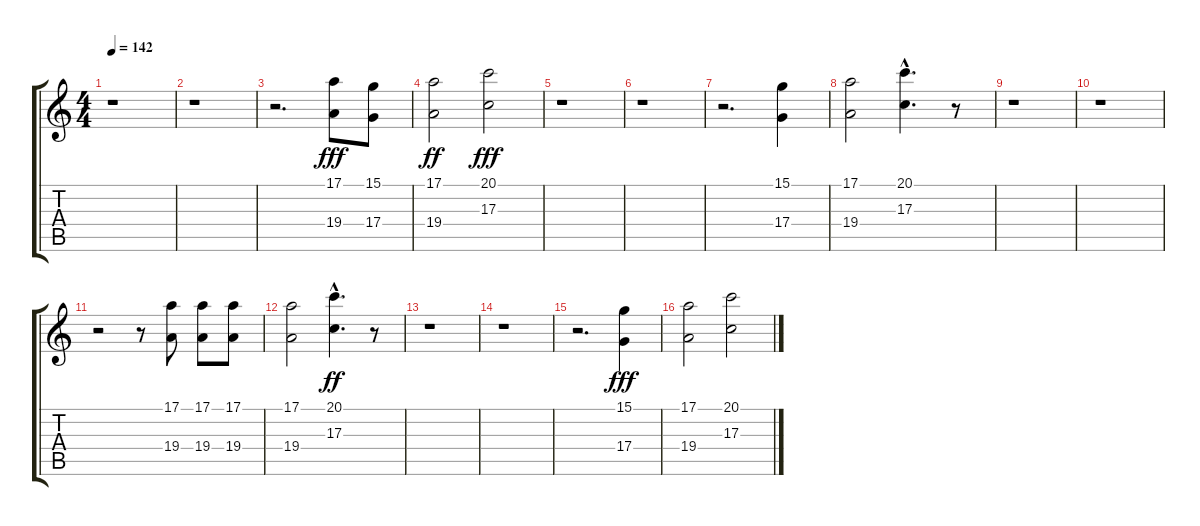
\track "" {instrument trumpet}
\staff {score tabs}
\tuning (E4 B3 G3 D3 A2 E2) {hide}
\ts (4 4)
\tempo 142
\clef g2
\ks c
r.1{dy f} |
r.1 |
r.2{d} (17.1 19.4).8{dy fff} (15.1 17.4).8 |
(17.1 19.4).2{dy ff} (20.1 17.3).2{dy fff} |
r.1 |
r.1 |
r.2{d} (15.1 17.4).4 |
(17.1 19.4).2 (20.1{hac} 17.3{hac}).4{d} r.8 |
r.1 |
r.1 |
r.2 r.8 (17.1 19.4).8 (17.1 19.4).8 (17.1 19.4).8 |
(17.1 19.4).2 (20.1{hac} 17.3{hac}).4{d dy ff} r.8 |
r.1 |
r.1 |
r.2{d} (15.1 17.4).4{dy fff} |
(17.1 19.4).2 (20.1 17.3).2
